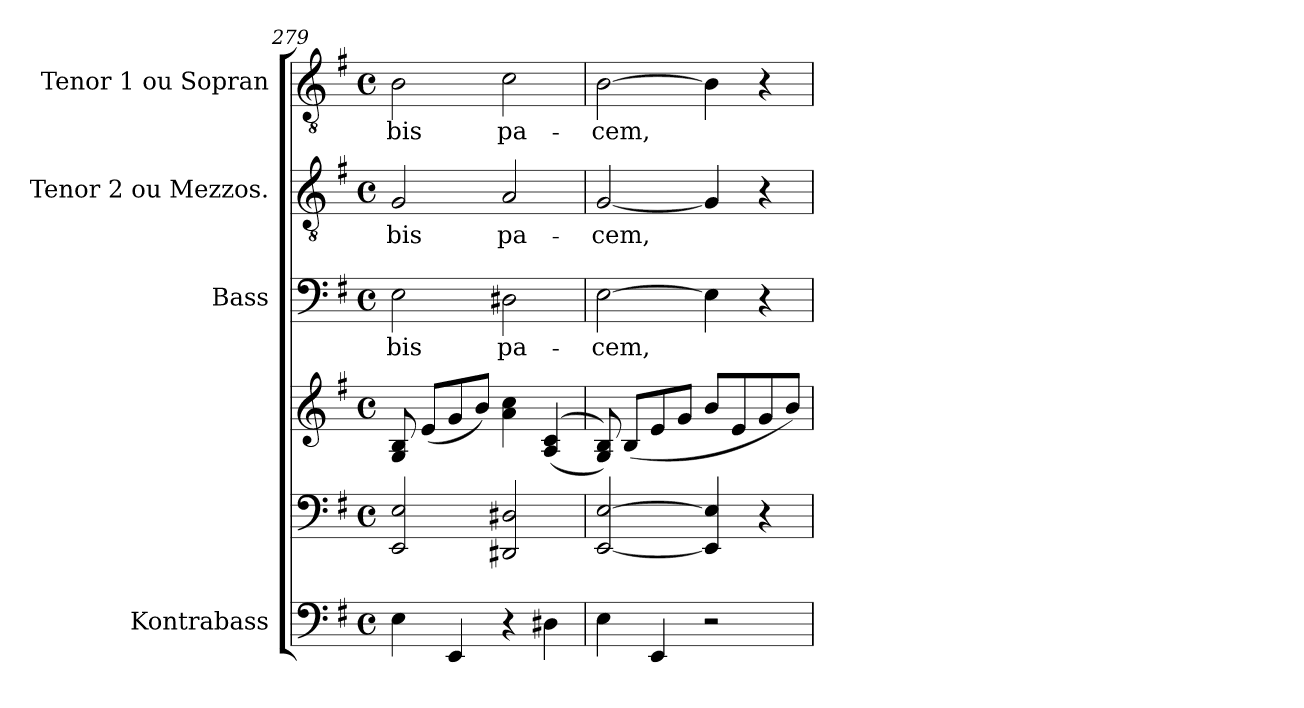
**kern	**kern	**kern	**kern	**text	**kern	**text	**kern	**text
*part5	*part4	*part4	*part3	*part3	*part2	*part2	*part1	*part1
*staff6	*staff5	*staff4	*staff3	*staff3	*staff2	*staff2	*staff1	*staff1
*I"Kontrabass	*	*	*I"Bass	*	*I"Tenor 2 ou Mezzos.	*	*I"Tenor 1 ou Sopran	*
*I'Kb.	*	*	*	*	*	*	*	*
!!LO:LB:g=z
*clefF4	*clefF4	*clefG2	*clefF4	*	*clefGv2	*	*clefGv2	*
*ITrd7c12	*	*	*	*	*	*	*	*
*k[f#]	*k[f#]	*k[f#]	*k[f#]	*	*k[f#]	*	*k[f#]	*
*G:	*G:	*G:	*G:	*	*G:	*	*G:	*
*M4/4	*M4/4	*M4/4	*M4/4	*	*M4/4	*	*M4/4	*
*met(c)	*met(c)	*met(c)	*met(c)	*	*met(c)	*	*met(c)	*
=279	=279	=279	=279	=279	=279	=279	=279	=279
!	!	!	!	!LO:LY:b	!	!LO:LY:b	!	!LO:LY:b
4EE\	2EE/ 2E/	8G/ 8B/	2E\	-bis	2G/	-bis	2B\	-bis
.	.	(<8e/L	.	.	.	.	.	.
4EEE/	.	8g/	.	.	.	.	.	.
.	.	8b/J)	.	.	.	.	.	.
!	!	!	!	!LO:LY:b	!	!LO:LY:b	!	!LO:LY:b
4r	2DD#X/ 2D#X/	4a\ 4cc\	2D#X\	pa-	2A/	pa-	2c\	pa-
4DD#X\	.	((<4A/ 4c/	.	.	.	.	.	.
=280	=280	=280	=280	=280	=280	=280	=280	=280
!	!	!	!	!LO:LY:b	!	!LO:LY:b	!	!LO:LY:b
4EE\	[2EE/ [2E/	8G/ 8B/))	[2E\	-cem,	[2G/	-cem,	[2B\	-cem,
.	.	(<8B/L	.	.	.	.	.	.
4EEE/	.	8e/	.	.	.	.	.	.
.	.	8g/J	.	.	.	.	.	.
2r	4EE/] 4E/]	8b/L	4E\]	.	4G/]	.	4B\]	.
.	.	8e/	.	.	.	.	.	.
.	4r	8g/	4r	.	4r	.	4r	.
.	.	8b/J)	.	.	.	.	.	.
=	=	=	=	=	=	=	=	=
*-	*-	*-	*-	*-	*-	*-	*-	*-
